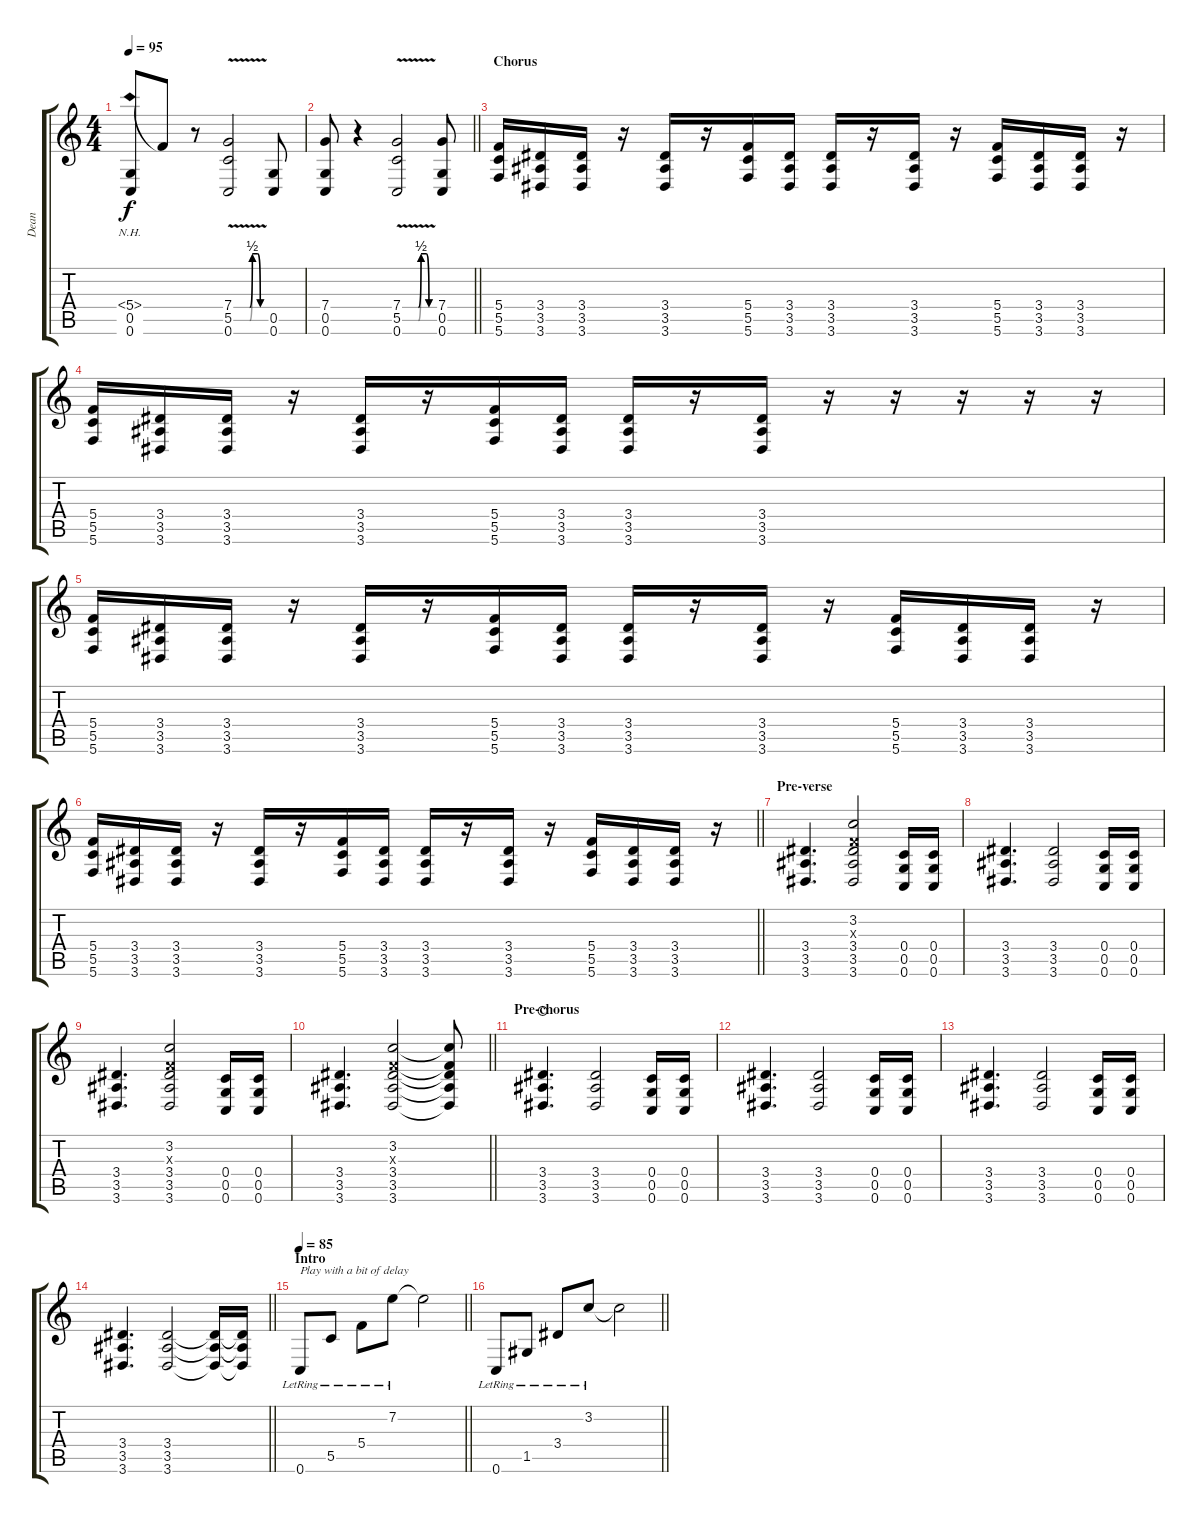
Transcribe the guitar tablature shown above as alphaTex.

\track ("Dean" "Dean") {instrument electricguitarclean}
\staff {score tabs}
\tuning (D4 A3 F3 C3 G2 C2) {hide}
\ts (4 4)
\tempo 95
\clef g2
\ks c
(5.4{nh} 0.5 0.6).8{dy f} 5.4{t}.8 r.8 (7.4{be (custom 0 0 15 0 30 0 35 2 45 2 50 0 60 0)} 5.5{be (custom 0 0 15 0 30 0 35 2 45 2 50 0 60 0)} 0.6{v}).2 (0.5 0.6).8 |
\barLineRight lightlight
(7.4 0.5 0.6).8 r.4 (7.4{be (custom 0 0 15 0 30 0 35 2 45 2 50 0 60 0)} 5.5{be (custom 0 0 15 0 30 0 35 2 45 2 50 0 60 0)} 0.6{v}).2 (7.4 0.5 0.6).8 |
\section ("" "Chorus")
(5.4 5.5 5.6).16 (3.4 3.5 3.6).16 (3.4 3.5 3.6).16 r.16 (3.4 3.5 3.6).16 r.16 (5.4 5.5 5.6).16 (3.4 3.5 3.6).16 (3.4 3.5 3.6).16 r.16 (3.4 3.5 3.6).16 r.16 (5.4 5.5 5.6).16 (3.4 3.5 3.6).16 (3.4 3.5 3.6).16 r.16 |
(5.4 5.5 5.6).16 (3.4 3.5 3.6).16 (3.4 3.5 3.6).16 r.16 (3.4 3.5 3.6).16 r.16 (5.4 5.5 5.6).16 (3.4 3.5 3.6).16 (3.4 3.5 3.6).16 r.16 (3.4 3.5 3.6).16 r.16 r.16 r.16 r.16 r.16 |
(5.4 5.5 5.6).16 (3.4 3.5 3.6).16 (3.4 3.5 3.6).16 r.16 (3.4 3.5 3.6).16 r.16 (5.4 5.5 5.6).16 (3.4 3.5 3.6).16 (3.4 3.5 3.6).16 r.16 (3.4 3.5 3.6).16 r.16 (5.4 5.5 5.6).16 (3.4 3.5 3.6).16 (3.4 3.5 3.6).16 r.16 |
\barLineRight lightlight
(5.4 5.5 5.6).16 (3.4 3.5 3.6).16 (3.4 3.5 3.6).16 r.16 (3.4 3.5 3.6).16 r.16 (5.4 5.5 5.6).16 (3.4 3.5 3.6).16 (3.4 3.5 3.6).16 r.16 (3.4 3.5 3.6).16 r.16 (5.4 5.5 5.6).16 (3.4 3.5 3.6).16 (3.4 3.5 3.6).16 r.16 |
\section ("" "Pre-verse")
(3.4 3.5 3.6).4{d} (3.2 0.3{x} 3.4 3.5 3.6).2 (0.4 0.5 0.6).16 (0.4 0.5 0.6).16 |
(3.4 3.5 3.6).4{d} (3.4 3.5 3.6).2 (0.4 0.5 0.6).16 (0.4 0.5 0.6).16 |
(3.4 3.5 3.6).4{d} (3.2 0.3{x} 3.4 3.5 3.6).2 (0.4 0.5 0.6).16 (0.4 0.5 0.6).16 |
\barLineRight lightlight
(3.4 3.5 3.6).4{d} (3.2 0.3{x} 3.4 3.5 3.6).2 (3.2{t} 0.3{t} 3.4{t} 3.5{t} 3.6{t}).8 |
\section ("" "Pre-chorus")
(3.4 3.5 3.6).4{d instrument electricguitarclean waho} (3.4 3.5 3.6).2 (0.4 0.5 0.6).16 (0.4 0.5 0.6).16 |
(3.4 3.5 3.6).4{d} (3.4 3.5 3.6).2 (0.4 0.5 0.6).16 (0.4 0.5 0.6).16 |
(3.4 3.5 3.6).4{d} (3.4 3.5 3.6).2 (0.4 0.5 0.6).16 (0.4 0.5 0.6).16 |
\barLineRight lightlight
(3.4 3.5 3.6).4{d} (3.4 3.5 3.6).2 (3.4{t} 3.5{t} 3.6{t}).16 (3.4{t} 3.5{t} 3.6{t}).16 |
\section ("" "Intro")
\tempo 85
\barLineRight lightlight
0.6{lr}.8{txt "Play with a bit of delay" instrument electricguitarclean} 5.5{lr}.8 5.4{lr}.8 7.2{lr}.8 7.2{t}.2 |
\barLineRight lightlight
0.6{lr}.8 1.5{lr}.8 3.4{lr}.8 3.2{lr}.8 3.2{t}.2
